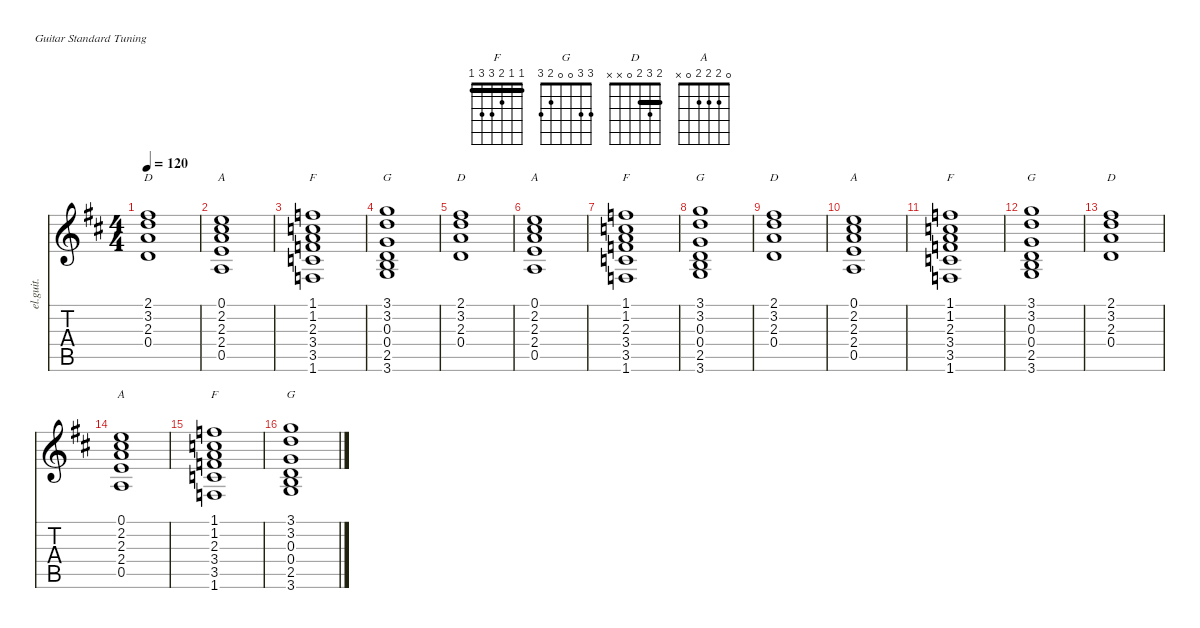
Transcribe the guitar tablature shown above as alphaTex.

\defaultSystemsLayout 4
\hideDynamics
\bracketExtendMode nobrackets
\otherSystemsTrackNameOrientation horizontal
\track ("Guitar 2" "el.guit.") {instrument electricguitarclean}
\staff {score tabs}
\tuning (E4 B3 G3 D3 A2 E2)
\chord ("F" 1 1 2 3 3 1) {barre (1 1)}
\chord ("G" 3 3 0 0 2 3)
\chord ("D" 2 3 2 0 x x) {barre 2}
\chord ("A" 0 2 2 2 0 x)
\ts (4 4)
\tempo 120
\clef g2
\ks d
(2.1{acc #} 3.2{acc forcenatural} 2.3{acc forcenatural} 0.4{acc forcenatural}).1{ch "D" dy f} |
(0.1{acc forcenatural} 2.2{acc #} 2.3{acc forcenatural} 2.4{acc forcenatural} 0.5{acc forcenatural}).1{ch "A"} |
(1.1{acc forcenatural} 1.2{acc forcenatural} 2.3{acc forcenatural} 3.4{acc forcenatural} 3.5{acc forcenatural} 1.6{acc forcenatural}).1{ch "F"} |
(3.1{acc forcenatural} 3.2{acc forcenatural} 0.3{acc forcenatural} 0.4{acc forcenatural} 2.5{acc forcenatural} 3.6{acc forcenatural}).1{ch "G"} |
(2.1{acc #} 3.2{acc forcenatural} 2.3{acc forcenatural} 0.4{acc forcenatural}).1{ch "D"} |
(0.1{acc forcenatural} 2.2{acc #} 2.3{acc forcenatural} 2.4{acc forcenatural} 0.5{acc forcenatural}).1{ch "A"} |
(1.1{acc forcenatural} 1.2{acc forcenatural} 2.3{acc forcenatural} 3.4{acc forcenatural} 3.5{acc forcenatural} 1.6{acc forcenatural}).1{ch "F"} |
(3.1{acc forcenatural} 3.2{acc forcenatural} 0.3{acc forcenatural} 0.4{acc forcenatural} 2.5{acc forcenatural} 3.6{acc forcenatural}).1{ch "G"} |
(2.1{acc #} 3.2{acc forcenatural} 2.3{acc forcenatural} 0.4{acc forcenatural}).1{ch "D"} |
(0.1{acc forcenatural} 2.2{acc #} 2.3{acc forcenatural} 2.4{acc forcenatural} 0.5{acc forcenatural}).1{ch "A"} |
(1.1{acc forcenatural} 1.2{acc forcenatural} 2.3{acc forcenatural} 3.4{acc forcenatural} 3.5{acc forcenatural} 1.6{acc forcenatural}).1{ch "F"} |
(3.1{acc forcenatural} 3.2{acc forcenatural} 0.3{acc forcenatural} 0.4{acc forcenatural} 2.5{acc forcenatural} 3.6{acc forcenatural}).1{ch "G"} |
(2.1{acc #} 3.2{acc forcenatural} 2.3{acc forcenatural} 0.4{acc forcenatural}).1{ch "D"} |
(0.1{acc forcenatural} 2.2{acc #} 2.3{acc forcenatural} 2.4{acc forcenatural} 0.5{acc forcenatural}).1{ch "A"} |
(1.1{acc forcenatural} 1.2{acc forcenatural} 2.3{acc forcenatural} 3.4{acc forcenatural} 3.5{acc forcenatural} 1.6{acc forcenatural}).1{ch "F"} |
(3.1{acc forcenatural} 3.2{acc forcenatural} 0.3{acc forcenatural} 0.4{acc forcenatural} 2.5{acc forcenatural} 3.6{acc forcenatural}).1{ch "G"}
